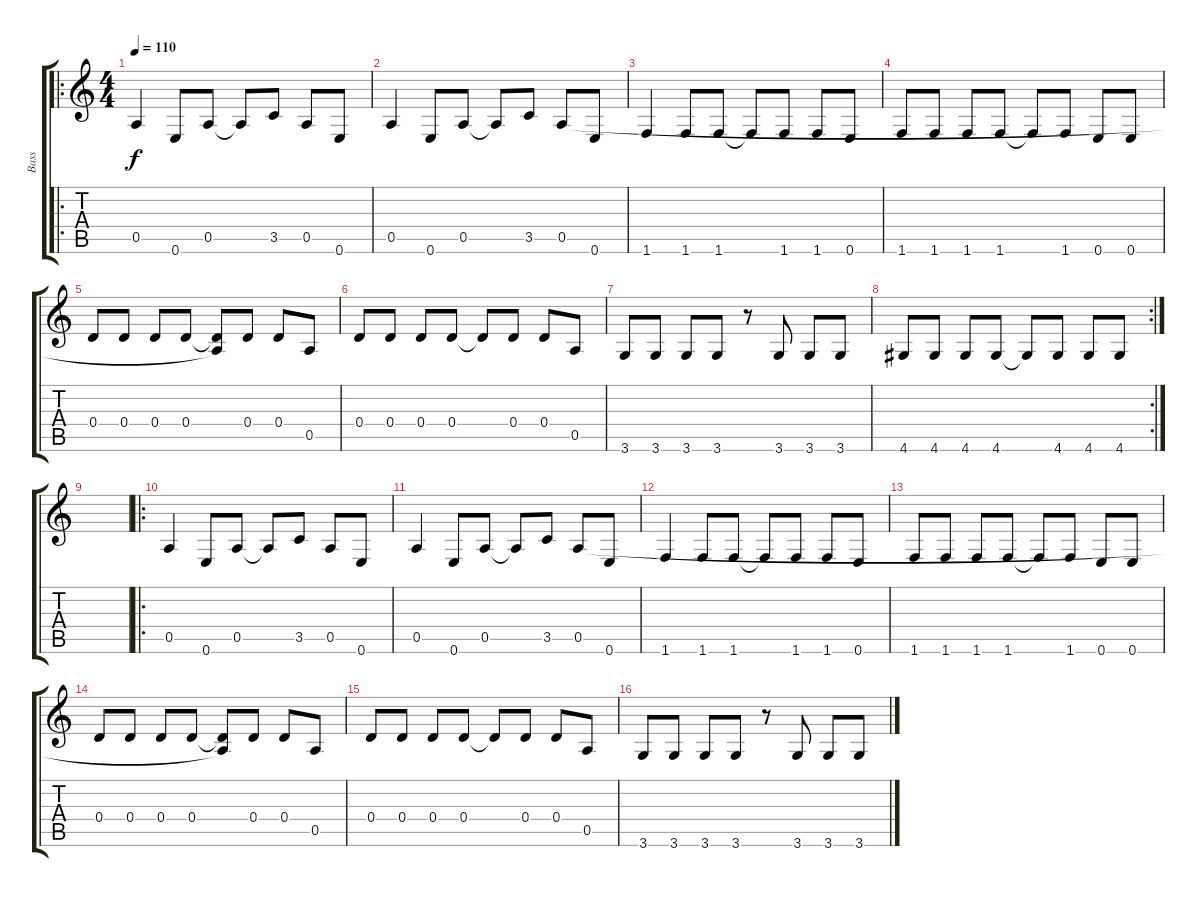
\track ("Bass" "Bass") {instrument acousticbass}
\staff {score tabs}
\tuning (E4 B3 G3 D3 A2 E2) {hide}
\ro
\ts (4 4)
\tempo 110
\clef g2
\ks c
0.5.4{dy f instrument acousticbass} 0.6.8 0.5.8 0.5{t}.8 3.5.8 0.5.8 0.6.8 |
0.5.4 0.6.8 0.5.8 0.5{t}.8 3.5.8 0.5.8 0.6.8 |
1.6.4 1.6.8 1.6.8 1.6{t}.8 1.6.8 1.6.8 0.6.8 |
1.6.8 1.6.8 1.6.8 1.6.8 1.6{t}.8 1.6.8 0.6.8 0.6.8 |
0.4.8 0.4.8 0.4.8 0.4.8 (0.4{t} 0.5{t}).8 0.4.8 0.4.8 0.5.8 |
0.4.8 0.4.8 0.4.8 0.4.8 0.4{t}.8 0.4.8 0.4.8 0.5.8 |
3.6.8 3.6.8 3.6.8 3.6.8 r.8 3.6.8 3.6.8 3.6.8 |
\rc 2
4.6.8 4.6.8 4.6.8 4.6.8 4.6{t}.8 4.6.8 4.6.8 4.6.8 |
|
\ro
0.5.4 0.6.8 0.5.8 0.5{t}.8 3.5.8 0.5.8 0.6.8 |
0.5.4 0.6.8 0.5.8 0.5{t}.8 3.5.8 0.5.8 0.6.8 |
1.6.4 1.6.8 1.6.8 1.6{t}.8 1.6.8 1.6.8 0.6.8 |
1.6.8 1.6.8 1.6.8 1.6.8 1.6{t}.8 1.6.8 0.6.8 0.6.8 |
0.4.8 0.4.8 0.4.8 0.4.8 (0.4{t} 0.5{t}).8 0.4.8 0.4.8 0.5.8 |
0.4.8 0.4.8 0.4.8 0.4.8 0.4{t}.8 0.4.8 0.4.8 0.5.8 |
3.6.8 3.6.8 3.6.8 3.6.8 r.8 3.6.8 3.6.8 3.6.8
